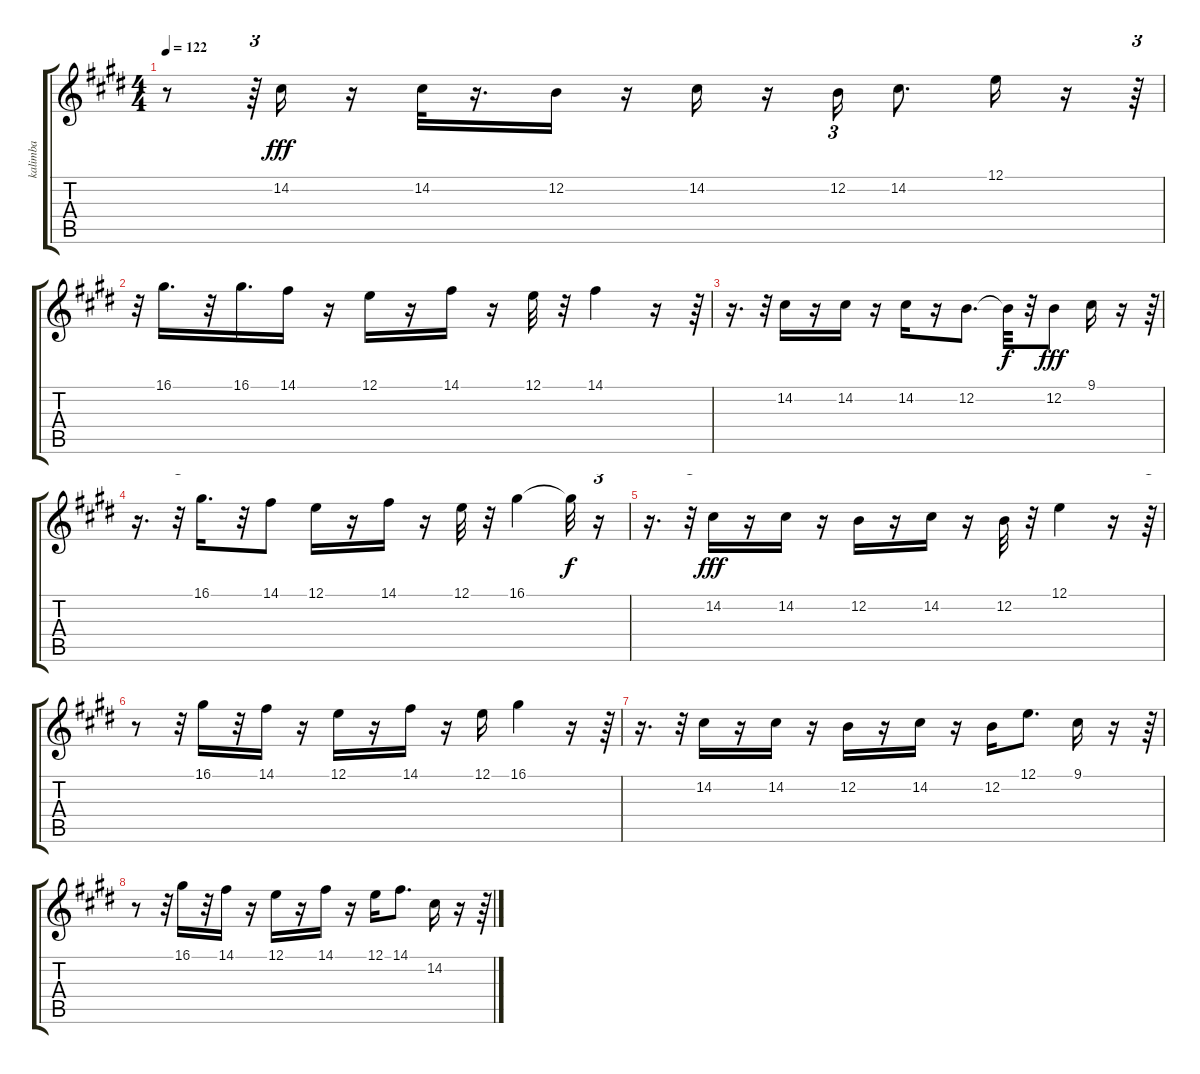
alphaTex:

\track ("kalimba" "kalimba") {instrument kalimba}
\staff {score tabs}
\tuning (E4 B3 G3 D3 A2 E2) {hide}
\ts (4 4)
\tempo 122
\clef g2
\ks e
r.8{dy fff} r.64{tu (3 2)} 14.2.16 r.16 14.2.32 r.16{d} 12.2.16 r.16 14.2.16 r.16 12.2.16{tu (3 2)} 14.2.8{d} 12.1.16 r.16 r.64{tu (3 2)} |
r.32{tu (3 2)} 16.1.16{d} r.32 16.1.16{d} 14.1.16 r.16 12.1.16 r.16 14.1.16 r.16 12.1.32 r.32 14.1.4 r.16 r.64{tu (3 2)} |
r.16{d} r.32{tu (3 2)} 14.2.16 r.16 14.2.16 r.16 14.2.16 r.16 12.2.8{d} 12.2{t}.32{dy f} r.32 12.2.8{dy fff} 9.1.16 r.16 r.64{tu (3 2)} |
r.16{d} r.32{tu (3 2)} 16.1.16{d} r.32 14.1.8 12.1.16 r.16 14.1.16 r.16 12.1.32 r.32 16.1.4 16.1{t}.32{dy f} r.16{tu (3 2)} |
r.16{d} r.32{tu (3 2)} 14.2.16{dy fff} r.16 14.2.16 r.16 12.2.16 r.16 14.2.16 r.16 12.2.32 r.32 12.1.4 r.16 r.64{tu (3 2)} |
r.8 r.32{tu (3 2)} 16.1.16 r.32 14.1.16 r.16 12.1.16 r.16 14.1.16 r.16 12.1.16 16.1.4 r.16 r.64{tu (3 2)} |
r.16{d} r.32{tu (3 2)} 14.2.16 r.16 14.2.16 r.16 12.2.16 r.16 14.2.16 r.16 12.2.16 12.1.8{d} 9.1.16 r.16 r.64{tu (3 2)} |
r.8 r.32{tu (3 2)} 16.1.16 r.32 14.1.16 r.16 12.1.16 r.16 14.1.16 r.16 12.1.16 14.1.8{d} 14.2.16 r.16 r.64{tu (3 2)}
